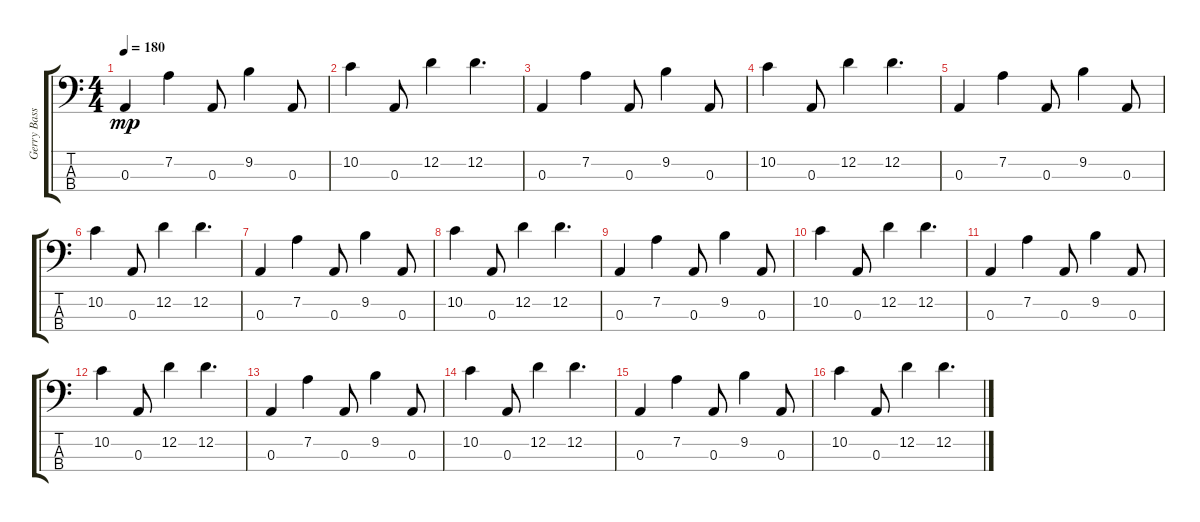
\track ("Gerry Bass" "Gerry Bass") {instrument electricbassfinger}
\staff {score tabs}
\tuning (G2 D2 A1 E1) {hide}
\ts (4 4)
\tempo 180
\clef f4
\ks c
0.3.4{dy mp} 7.2.4 0.3.8 9.2.4 0.3.8 |
10.2.4 0.3.8 12.2.4 12.2.4{d} |
0.3.4 7.2.4 0.3.8 9.2.4 0.3.8 |
10.2.4 0.3.8 12.2.4 12.2.4{d} |
0.3.4 7.2.4 0.3.8 9.2.4 0.3.8 |
10.2.4 0.3.8 12.2.4 12.2.4{d} |
0.3.4 7.2.4 0.3.8 9.2.4 0.3.8 |
10.2.4 0.3.8 12.2.4 12.2.4{d} |
0.3.4 7.2.4 0.3.8 9.2.4 0.3.8 |
10.2.4 0.3.8 12.2.4 12.2.4{d} |
0.3.4 7.2.4 0.3.8 9.2.4 0.3.8 |
10.2.4 0.3.8 12.2.4 12.2.4{d} |
0.3.4 7.2.4 0.3.8 9.2.4 0.3.8 |
10.2.4 0.3.8 12.2.4 12.2.4{d} |
0.3.4 7.2.4 0.3.8 9.2.4 0.3.8 |
10.2.4 0.3.8 12.2.4 12.2.4{d}
